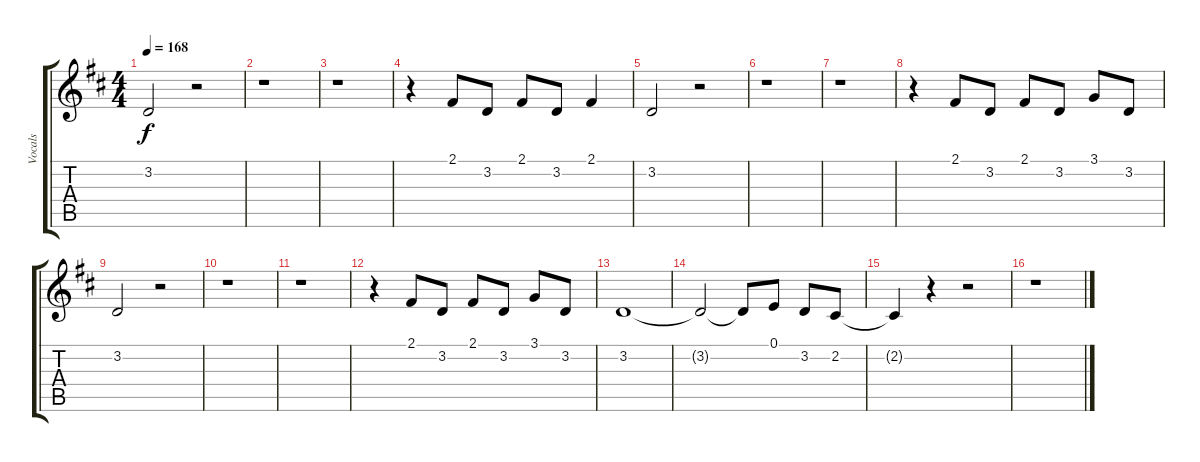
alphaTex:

\track ("Vocals" "Vocals") {instrument electricgrandpiano}
\staff {score tabs}
\tuning (E4 B3 G3 D3 A2 E2) {hide}
\ts (4 4)
\tempo 168
\clef g2
\ks d
3.2.2{dy f} r.2 |
r.1 |
r.1 |
r.4 2.1.8 3.2.8 2.1.8 3.2.8 2.1.4 |
3.2.2 r.2 |
r.1 |
r.1 |
r.4 2.1.8 3.2.8 2.1.8 3.2.8 3.1.8 3.2.8 |
3.2.2 r.2 |
r.1 |
r.1 |
r.4 2.1.8 3.2.8 2.1.8 3.2.8 3.1.8 3.2.8 |
3.2.1 |
3.2{t}.2 3.2{t}.8 0.1.8 3.2.8 2.2.8 |
2.2{t}.4 r.4 r.2 |
r.1
